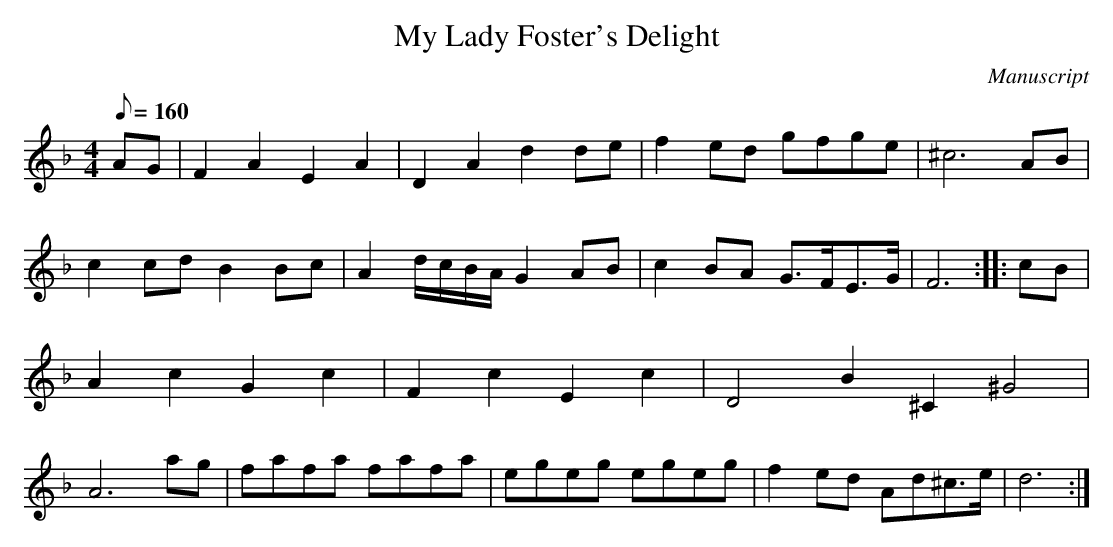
X:1
T: My Lady Foster's Delight
M:4/4
L:1/8
Q:160
O:Manuscript
K:F
AG|F2 A2 E2 A2|D2 A2 d2 de|f2 ed gfge|^c6 AB|c2 cd B2 Bc|\
A2 d/2c/2B/2A/2 G2 AB| c2BA G>FE>G| F6::\
cB| A2 c2 G2 c2| F2 c2 E2 c2|D4 B2 ^C2 ^G4| A6 ag|fafa fafa|egeg egeg|\
f2 ed Ad^c>e|d6:|
